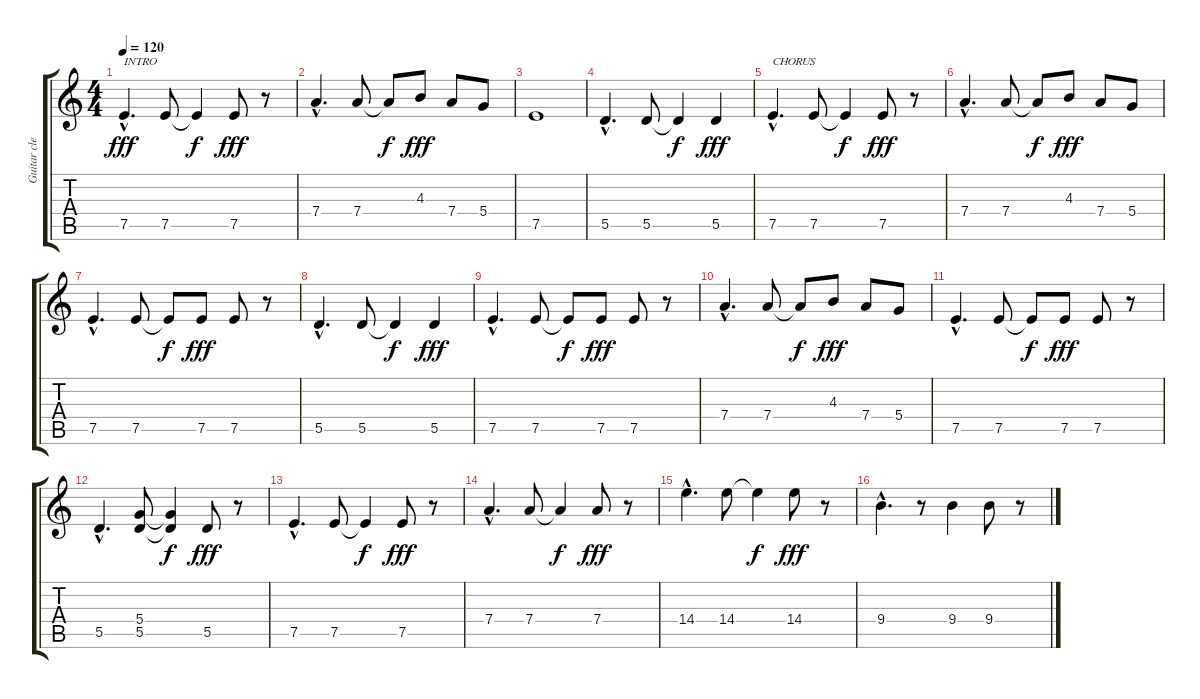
\track ("Guitar clean" "Guitar cle") {instrument electricguitarclean}
\staff {score tabs}
\tuning (E4 B3 G3 D3 A2 E2) {hide}
\ts (4 4)
\tempo 120
\clef g2
\ks c
7.5{hac}.4{d txt "INTRO" dy fff instrument electricguitarclean} 7.5.8 7.5{t}.4{dy f} 7.5.8{dy fff} r.8 |
7.4{hac}.4{d} 7.4.8 7.4{t}.8{dy f} 4.3.8{dy fff} 7.4.8 5.4.8 |
7.5.1 |
5.5{hac}.4{d} 5.5.8 5.5{t}.4{dy f} 5.5.4{dy fff} |
7.5{hac}.4{d txt "CHORUS"} 7.5.8 7.5{t}.4{dy f} 7.5.8{dy fff} r.8 |
7.4{hac}.4{d} 7.4.8 7.4{t}.8{dy f} 4.3.8{dy fff} 7.4.8 5.4.8 |
7.5{hac}.4{d} 7.5.8 7.5{t}.8{dy f} 7.5.8{dy fff} 7.5.8 r.8 |
5.5{hac}.4{d} 5.5.8 5.5{t}.4{dy f} 5.5.4{dy fff} |
7.5{hac}.4{d} 7.5.8 7.5{t}.8{dy f} 7.5.8{dy fff} 7.5.8 r.8 |
7.4{hac}.4{d} 7.4.8 7.4{t}.8{dy f} 4.3.8{dy fff} 7.4.8 5.4.8 |
7.5{hac}.4{d} 7.5.8 7.5{t}.8{dy f} 7.5.8{dy fff} 7.5.8 r.8 |
5.5{hac}.4{d} (5.4 5.5).8 (5.4{t} 5.5{t}).4{dy f} 5.5.8{dy fff} r.8 |
7.5{hac}.4{d} 7.5.8 7.5{t}.4{dy f} 7.5.8{dy fff} r.8 |
7.4{hac}.4{d} 7.4.8 7.4{t}.4{dy f} 7.4.8{dy fff} r.8 |
14.4{hac}.4{d} 14.4.8 14.4{t}.4{dy f} 14.4.8{dy fff} r.8 |
9.4{hac}.4{d} r.8 9.4.4 9.4.8 r.8
